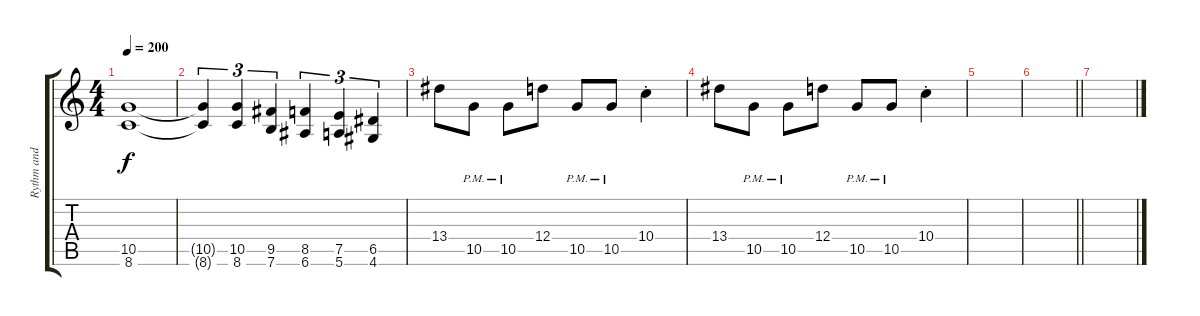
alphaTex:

\track ("Rythm and Fills 1" "Rythm and ") {instrument distortionguitar}
\staff {score tabs}
\tuning (E4 B3 G3 D3 A2 E2) {hide}
\ts (4 4)
\tempo 200
\clef g2
\ks c
(10.5 8.6).1{dy f} |
(10.5{t} 8.6{t}).4{tu (3 2)} (10.5 8.6).4{tu (3 2)} (9.5 7.6).4{tu (3 2)} (8.5 6.6).4{tu (3 2)} (7.5 5.6).4{tu (3 2)} (6.5 4.6).4{tu (3 2)} |
13.4.8 10.5{pm}.8 10.5{pm}.8 12.4.8 10.5{pm}.8 10.5{pm}.8 10.4{st}.4 |
13.4.8 10.5{pm}.8 10.5{pm}.8 12.4.8 10.5{pm}.8 10.5{pm}.8 10.4{st}.4 |
|
\barLineRight lightlight
|
\section ("" "")
